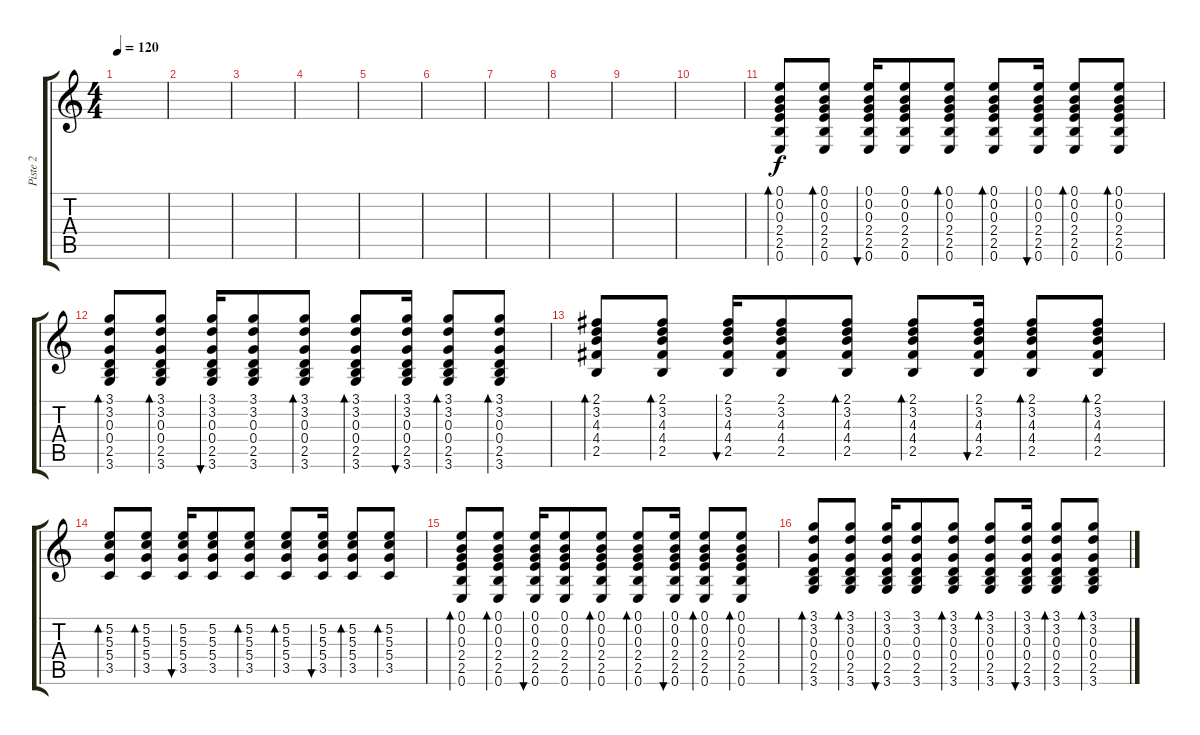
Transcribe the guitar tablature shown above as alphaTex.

\track ("Piste 2" "Piste 2") {instrument electricguitarclean}
\staff {score tabs}
\tuning (E4 B3 G3 D3 A2 E2) {hide}
\ts (4 4)
\tempo 120
\clef g2
\ks c
|
|
|
|
|
|
|
|
|
|
(0.1 0.2 0.3 2.4 2.5 0.6).8{bd 60} (0.1 0.2 0.3 2.4 2.5 0.6).8{bd 60} (0.1 0.2 0.3 2.4 2.5 0.6).16{bu 60} (0.1 0.2 0.3 2.4 2.5 0.6).8 (0.1 0.2 0.3 2.4 2.5 0.6).8{bd 60} (0.1 0.2 0.3 2.4 2.5 0.6).8{bd 60} (0.1 0.2 0.3 2.4 2.5 0.6).16{bu 60} (0.1 0.2 0.3 2.4 2.5 0.6).8{bd 60} (0.1 0.2 0.3 2.4 2.5 0.6).8{bd 60} |
(3.1 3.2 0.3 0.4 2.5 3.6).8{bd 60} (3.1 3.2 0.3 0.4 2.5 3.6).8{bd 60} (3.1 3.2 0.3 0.4 2.5 3.6).16{bu 60} (3.1 3.2 0.3 0.4 2.5 3.6).8 (3.1 3.2 0.3 0.4 2.5 3.6).8{bd 60} (3.1 3.2 0.3 0.4 2.5 3.6).8{bd 60} (3.1 3.2 0.3 0.4 2.5 3.6).16{bu 60} (3.1 3.2 0.3 0.4 2.5 3.6).8{bd 60} (3.1 3.2 0.3 0.4 2.5 3.6).8{bd 60} |
(2.1 3.2 4.3 4.4 2.5).8{bd 60} (2.1 3.2 4.3 4.4 2.5).8{bd 60} (2.1 3.2 4.3 4.4 2.5).16{bu 60} (2.1 3.2 4.3 4.4 2.5).8 (2.1 3.2 4.3 4.4 2.5).8{bd 60} (2.1 3.2 4.3 4.4 2.5).8{bd 60} (2.1 3.2 4.3 4.4 2.5).16{bu 60} (2.1 3.2 4.3 4.4 2.5).8{bd 60} (2.1 3.2 4.3 4.4 2.5).8{bd 60} |
(5.2 5.3 5.4 3.5).8{bd 60} (5.2 5.3 5.4 3.5).8{bd 60} (5.2 5.3 5.4 3.5).16{bu 60} (5.2 5.3 5.4 3.5).8 (5.2 5.3 5.4 3.5).8{bd 60} (5.2 5.3 5.4 3.5).8{bd 60} (5.2 5.3 5.4 3.5).16{bu 60} (5.2 5.3 5.4 3.5).8{bd 60} (5.2 5.3 5.4 3.5).8{bd 60} |
(0.1 0.2 0.3 2.4 2.5 0.6).8{bd 60} (0.1 0.2 0.3 2.4 2.5 0.6).8{bd 60} (0.1 0.2 0.3 2.4 2.5 0.6).16{bu 60} (0.1 0.2 0.3 2.4 2.5 0.6).8 (0.1 0.2 0.3 2.4 2.5 0.6).8{bd 60} (0.1 0.2 0.3 2.4 2.5 0.6).8{bd 60} (0.1 0.2 0.3 2.4 2.5 0.6).16{bu 60} (0.1 0.2 0.3 2.4 2.5 0.6).8{bd 60} (0.1 0.2 0.3 2.4 2.5 0.6).8{bd 60} |
(3.1 3.2 0.3 0.4 2.5 3.6).8{bd 60} (3.1 3.2 0.3 0.4 2.5 3.6).8{bd 60} (3.1 3.2 0.3 0.4 2.5 3.6).16{bu 60} (3.1 3.2 0.3 0.4 2.5 3.6).8 (3.1 3.2 0.3 0.4 2.5 3.6).8{bd 60} (3.1 3.2 0.3 0.4 2.5 3.6).8{bd 60} (3.1 3.2 0.3 0.4 2.5 3.6).16{bu 60} (3.1 3.2 0.3 0.4 2.5 3.6).8{bd 60} (3.1 3.2 0.3 0.4 2.5 3.6).8{bd 60}
